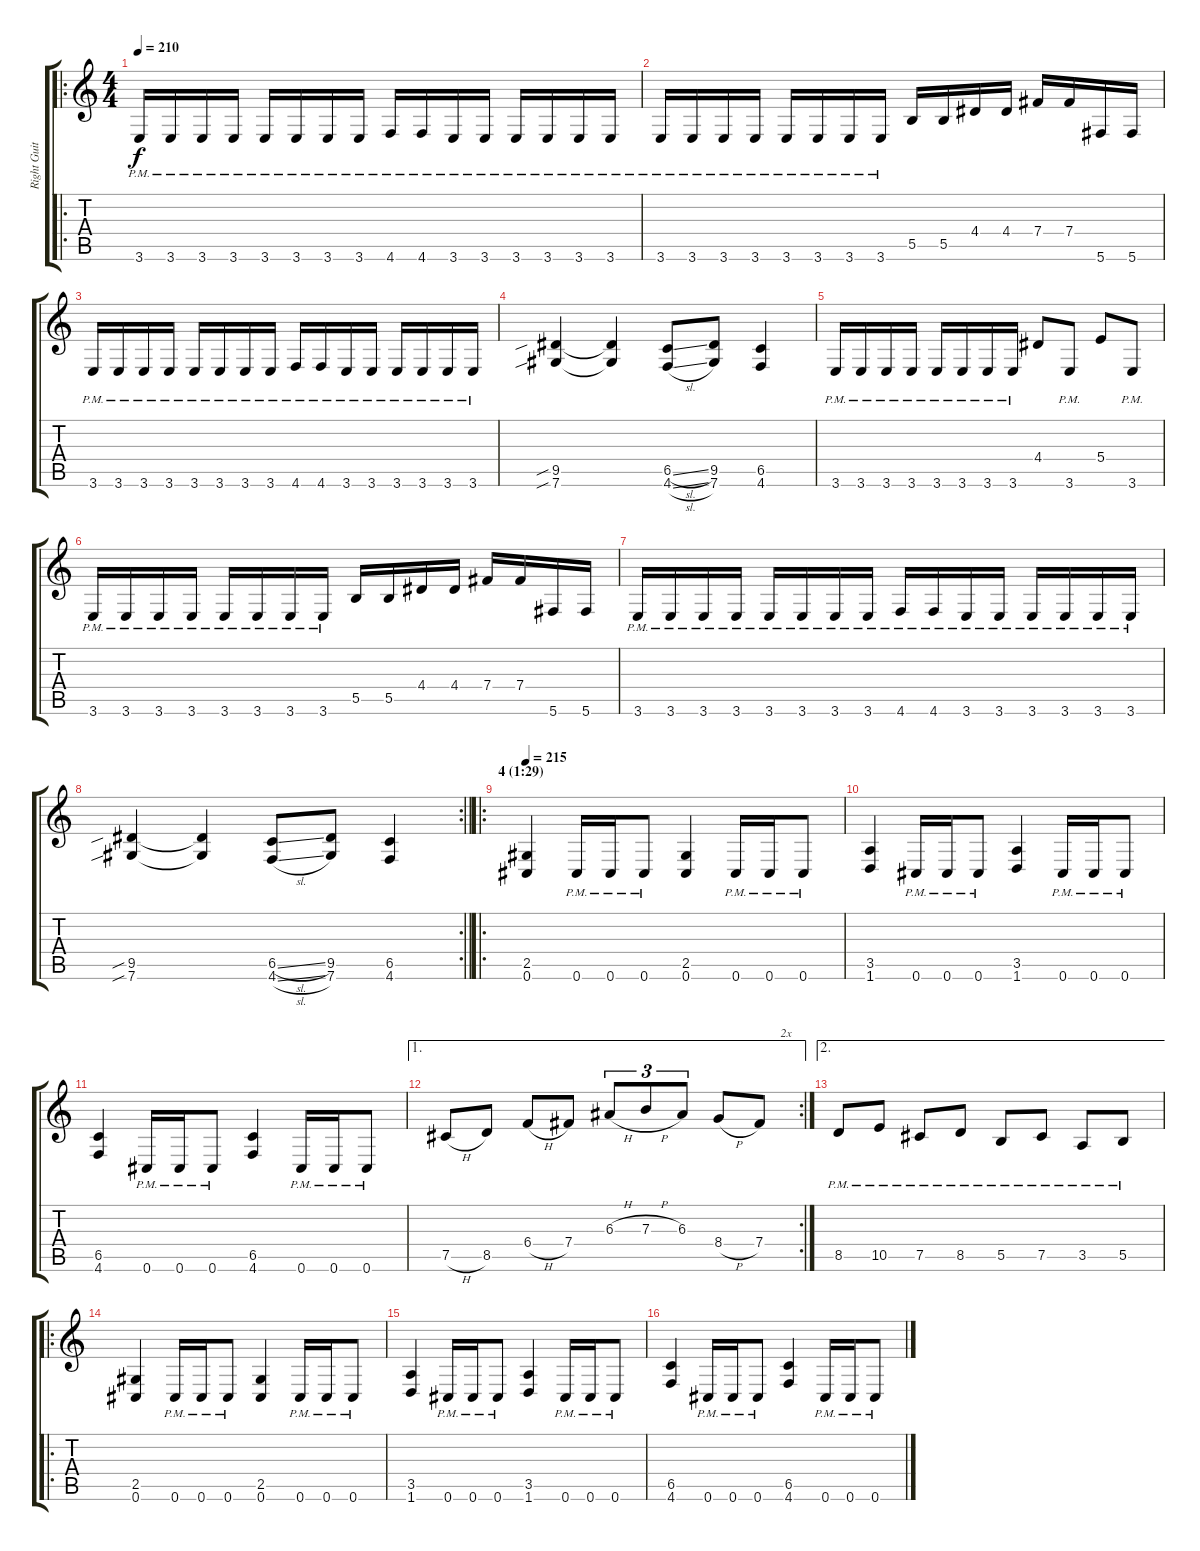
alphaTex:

\track ("Right Guitar" "Right Guit") {instrument distortionguitar}
\staff {score tabs}
\tuning (Db4 Ab3 E3 B2 Gb2 Db2) {hide}
\ro
\ts (4 4)
\tempo 210
\clef g2
\ks c
3.6{pm}.16{dy f} 3.6{pm}.16 3.6{pm}.16 3.6{pm}.16 3.6{pm}.16 3.6{pm}.16 3.6{pm}.16 3.6{pm}.16 4.6{pm}.16 4.6{pm}.16 3.6{pm}.16 3.6{pm}.16 3.6{pm}.16 3.6{pm}.16 3.6{pm}.16 3.6{pm}.16 |
3.6{pm}.16 3.6{pm}.16 3.6{pm}.16 3.6{pm}.16 3.6{pm}.16 3.6{pm}.16 3.6{pm}.16 3.6{pm}.16 5.5.16 5.5.16 4.4.16 4.4.16 7.4.16 7.4.16 5.6.16 5.6.16 |
3.6{pm}.16 3.6{pm}.16 3.6{pm}.16 3.6{pm}.16 3.6{pm}.16 3.6{pm}.16 3.6{pm}.16 3.6{pm}.16 4.6{pm}.16 4.6{pm}.16 3.6{pm}.16 3.6{pm}.16 3.6{pm}.16 3.6{pm}.16 3.6{pm}.16 3.6{pm}.16 |
(9.5{sib} 7.6{sib}).4 (9.5{t} 7.6{t}).4 (6.5{sl} 4.6{sl}).8 (9.5 7.6).8 (6.5 4.6).4 |
3.6{pm}.16 3.6{pm}.16 3.6{pm}.16 3.6{pm}.16 3.6{pm}.16 3.6{pm}.16 3.6{pm}.16 3.6{pm}.16 4.4.8 3.6{pm}.8 5.4.8 3.6{pm}.8 |
3.6{pm}.16 3.6{pm}.16 3.6{pm}.16 3.6{pm}.16 3.6{pm}.16 3.6{pm}.16 3.6{pm}.16 3.6{pm}.16 5.5.16 5.5.16 4.4.16 4.4.16 7.4.16 7.4.16 5.6.16 5.6.16 |
3.6{pm}.16 3.6{pm}.16 3.6{pm}.16 3.6{pm}.16 3.6{pm}.16 3.6{pm}.16 3.6{pm}.16 3.6{pm}.16 4.6{pm}.16 4.6{pm}.16 3.6{pm}.16 3.6{pm}.16 3.6{pm}.16 3.6{pm}.16 3.6{pm}.16 3.6{pm}.16 |
\rc 2
\barLineRight lightlight
(9.5{sib} 7.6{sib}).4 (9.5{t} 7.6{t}).4 (6.5{sl} 4.6{sl}).8 (9.5 7.6).8 (6.5 4.6).4 |
\ro
\section ("" "4 (1:29)")
\tempo 215
(2.5 0.6).4 0.6{pm}.16 0.6{pm}.16 0.6{pm}.8 (2.5 0.6).4 0.6{pm}.16 0.6{pm}.16 0.6{pm}.8 |
(3.5 1.6).4 0.6{pm}.16 0.6{pm}.16 0.6{pm}.8 (3.5 1.6).4 0.6{pm}.16 0.6{pm}.16 0.6{pm}.8 |
(6.5 4.6).4 0.6{pm}.16 0.6{pm}.16 0.6{pm}.8 (6.5 4.6).4 0.6{pm}.16 0.6{pm}.16 0.6{pm}.8 |
\ae 1
\rc 2
7.5{h}.8 8.5.8 6.4{h}.8 7.4.8 6.3{h}.8{tu (3 2)} 7.3{h}.8{tu (3 2)} 6.3.8{tu (3 2)} 8.4{h}.8 7.4.8{txt "       2x"} |
\ae 2
8.5{pm}.8 10.5{pm}.8 7.5{pm}.8 8.5{pm}.8 5.5{pm}.8 7.5{pm}.8 3.5{pm}.8 5.5{pm}.8 |
\ro
(2.5 0.6).4 0.6{pm}.16 0.6{pm}.16 0.6{pm}.8 (2.5 0.6).4 0.6{pm}.16 0.6{pm}.16 0.6{pm}.8 |
(3.5 1.6).4 0.6{pm}.16 0.6{pm}.16 0.6{pm}.8 (3.5 1.6).4 0.6{pm}.16 0.6{pm}.16 0.6{pm}.8 |
(6.5 4.6).4 0.6{pm}.16 0.6{pm}.16 0.6{pm}.8 (6.5 4.6).4 0.6{pm}.16 0.6{pm}.16 0.6{pm}.8
